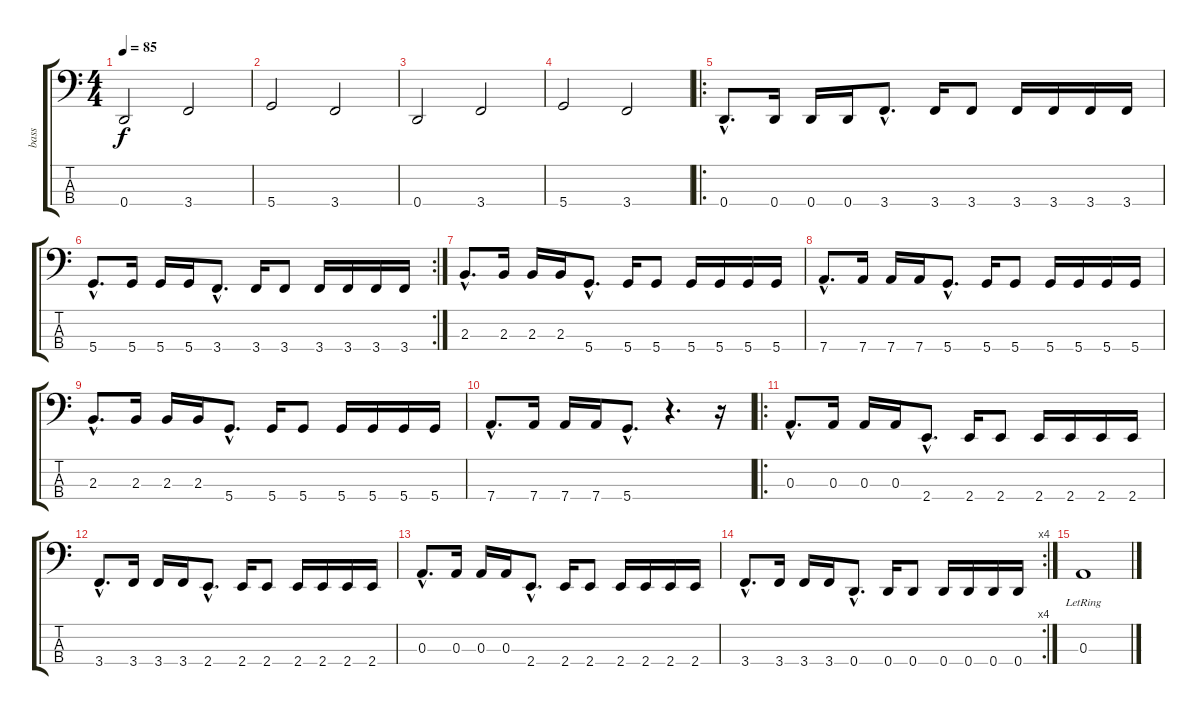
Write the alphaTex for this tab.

\track ("bass" "bass") {instrument acousticguitarnylon}
\staff {score tabs}
\tuning (G2 D2 A1 D1) {hide}
\ts (4 4)
\tempo 85
\clef f4
\ks c
0.4.2{dy f} 3.4.2 |
5.4.2 3.4.2 |
0.4.2 3.4.2 |
5.4.2 3.4.2 |
\ro
0.4{hac}.8{d} 0.4.16 0.4.16 0.4.16 3.4{hac}.8{d} 3.4.16 3.4.8 3.4.16 3.4.16 3.4.16 3.4.16 |
\rc 2
5.4{hac}.8{d} 5.4.16 5.4.16 5.4.16 3.4{hac}.8{d} 3.4.16 3.4.8 3.4.16 3.4.16 3.4.16 3.4.16 |
2.3{hac}.8{d} 2.3.16 2.3.16 2.3.16 5.4{hac}.8{d} 5.4.16 5.4.8 5.4.16 5.4.16 5.4.16 5.4.16 |
7.4{hac}.8{d} 7.4.16 7.4.16 7.4.16 5.4{hac}.8{d} 5.4.16 5.4.8 5.4.16 5.4.16 5.4.16 5.4.16 |
2.3{hac}.8{d} 2.3.16 2.3.16 2.3.16 5.4{hac}.8{d} 5.4.16 5.4.8 5.4.16 5.4.16 5.4.16 5.4.16 |
7.4{hac}.8{d} 7.4.16 7.4.16 7.4.16 5.4{hac}.8{d} r.4{d} r.16 |
\ro
0.3{hac}.8{d} 0.3.16 0.3.16 0.3.16 2.4{hac}.8{d} 2.4.16 2.4.8 2.4.16 2.4.16 2.4.16 2.4.16 |
3.4{hac}.8{d} 3.4.16 3.4.16 3.4.16 2.4{hac}.8{d} 2.4.16 2.4.8 2.4.16 2.4.16 2.4.16 2.4.16 |
0.3{hac}.8{d} 0.3.16 0.3.16 0.3.16 2.4{hac}.8{d} 2.4.16 2.4.8 2.4.16 2.4.16 2.4.16 2.4.16 |
\rc 4
3.4{hac}.8{d} 3.4.16 3.4.16 3.4.16 0.4{hac}.8{d} 0.4.16 0.4.8 0.4.16 0.4.16 0.4.16 0.4.16 |
0.3{lr}.1
